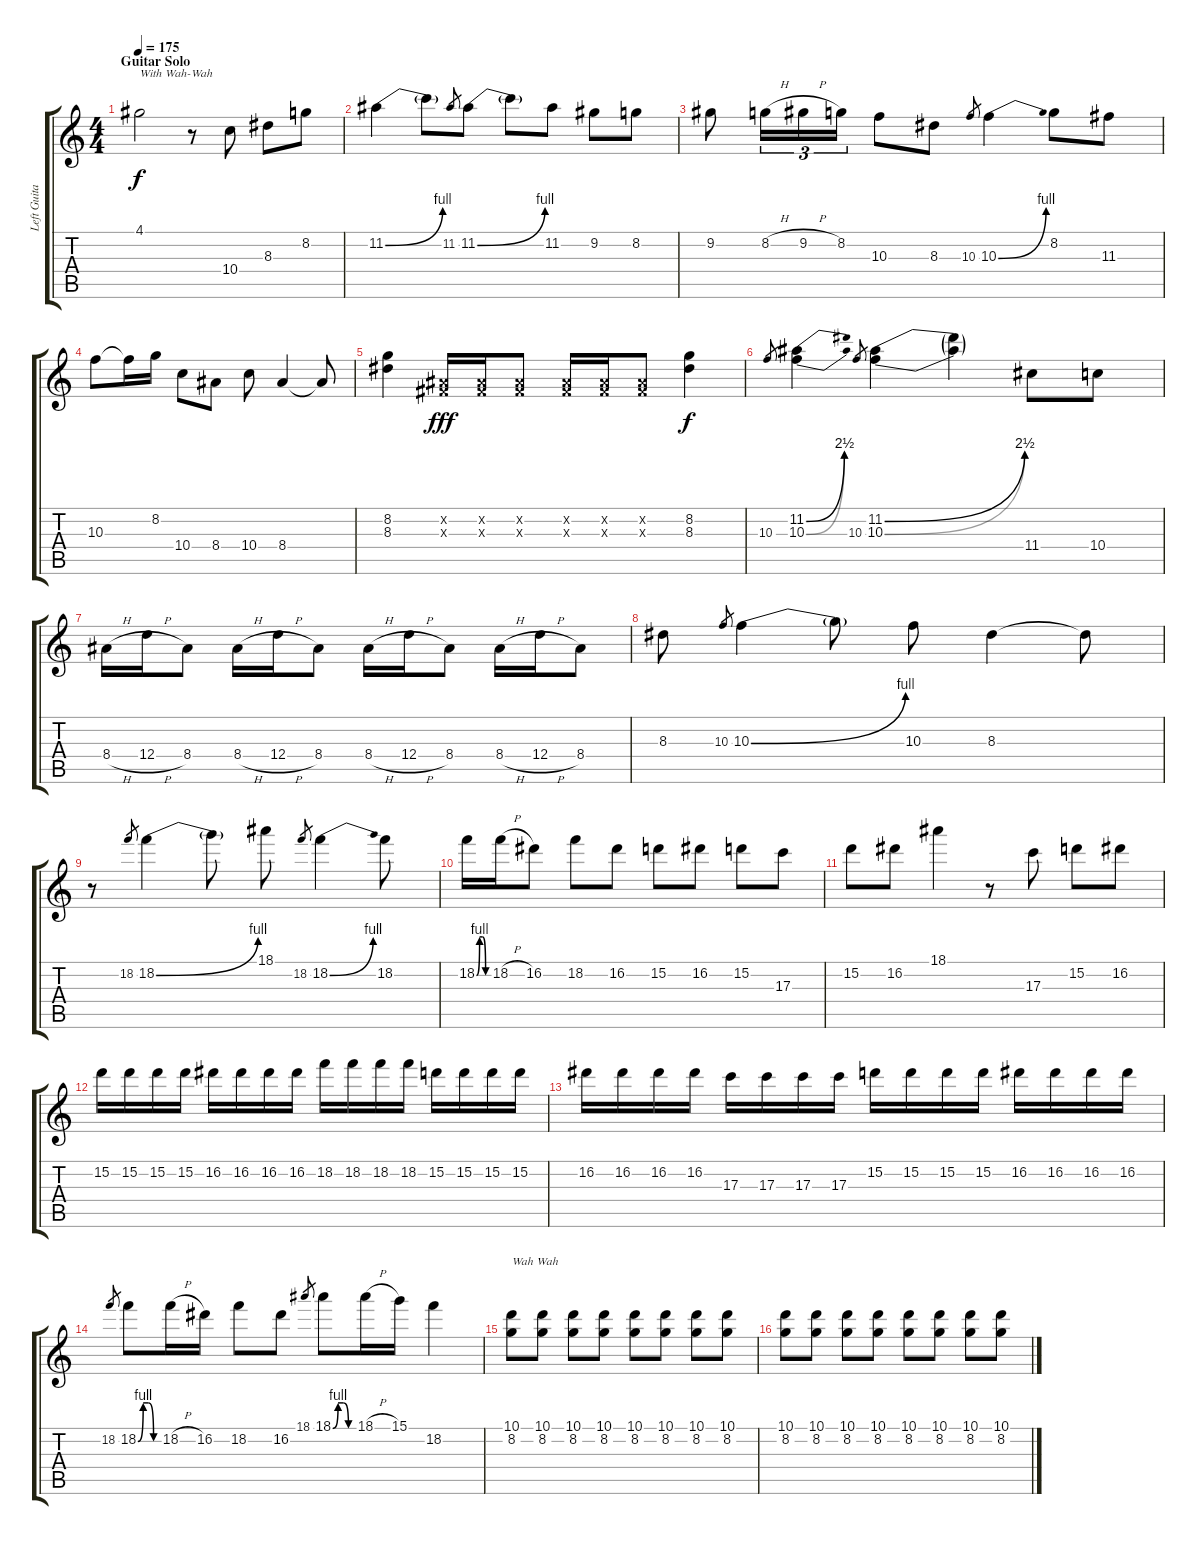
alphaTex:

\track ("Left Guitar" "Left Guita") {instrument distortionguitar}
\staff {score tabs}
\tuning (E4 B3 G3 D3 A2 E2) {hide}
\ts (4 4)
\section ("" "Guitar Solo")
\tempo 175
\clef g2
\ks c
4.1.2{txt "With Wah-Wah" dy f volume 13} r.8 10.4.8 8.3.8 8.2.8 |
11.2{be (bend 0 0 60 4)}.4 11.2{t}.8 11.2.8{gr} 11.2{be (bend 0 0 60 4)}.8 11.2{t}.8 11.2.8 9.2.8 8.2.8 |
9.2.8 8.2{h}.16{tu (3 2)} 9.2{h}.16{tu (3 2)} 8.2.16{tu (3 2)} 10.3.8 8.3.8 10.3.8{gr} 10.3{be (bend 0 0 60 4)}.4 8.2.8 11.3.8 |
10.3.8 10.3{t}.16 8.2.16 10.4.8 8.4.8 10.4.8 8.4.4 8.4{t}.8 |
(8.2 8.3).4 (-1.2{x} -1.3{x}).16{dy fff} (-1.2{x} -1.3{x}).16 (-1.2{x} -1.3{x}).8 (-1.2{x} -1.3{x}).16 (-1.2{x} -1.3{x}).16 (-1.2{x} -1.3{x}).8 (8.2 8.3).4{dy f} |
10.3.8{gr} (11.2{be (bend 0 0 60 10)} 10.3{be (bend 0 0 60 10)}).4 10.3.8{gr} (11.2{be (bend 0 0 60 10)} 10.3{be (bend 0 0 60 10)}).4 (11.2{t} 10.3{t}).4 11.4.8 10.4.8 |
8.4{h}.16 12.4{h}.16 8.4.8 8.4{h}.16 12.4{h}.16 8.4.8 8.4{h}.16 12.4{h}.16 8.4.8 8.4{h}.16 12.4{h}.16 8.4.8 |
8.3.8 10.3.8{gr} 10.3{be (bend 0 0 60 4)}.4 10.3{t}.8 10.3.8 8.3.4 8.3{t}.8 |
r.8 18.2.8{gr} 18.2{be (bend 0 0 60 4)}.4 18.2{t}.8 18.1.8 18.2.8{gr} 18.2{be (bend 0 0 60 4)}.4 18.2.8 |
18.2{be (custom 0 0 15 4 30 4 45 0 60 0)}.16 18.2{h}.16 16.2.8 18.2.8 16.2.8 15.2.8 16.2.8 15.2.8 17.3.8 |
15.2.8 16.2.8 18.1.4 r.8 17.3.8 15.2.8 16.2.8 |
15.2.16 15.2.16 15.2.16 15.2.16 16.2.16 16.2.16 16.2.16 16.2.16 18.2.16 18.2.16 18.2.16 18.2.16 15.2.16 15.2.16 15.2.16 15.2.16 |
16.2.16 16.2.16 16.2.16 16.2.16 17.3.16 17.3.16 17.3.16 17.3.16 15.2.16 15.2.16 15.2.16 15.2.16 16.2.16 16.2.16 16.2.16 16.2.16 |
18.2.8{gr} 18.2{be (custom 0 0 15 4 30 4 45 0 60 0)}.8 18.2{h}.16 16.2.16 18.2.8 16.2.8 18.1.8{gr} 18.1{be (custom 0 0 15 4 30 4 45 0 60 0)}.8 18.1{h}.16 15.1.16 18.2.4 |
(10.1 8.2).8{txt "Wah Wah"} (10.1 8.2).8 (10.1 8.2).8 (10.1 8.2).8 (10.1 8.2).8 (10.1 8.2).8 (10.1 8.2).8 (10.1 8.2).8 |
(10.1 8.2).8 (10.1 8.2).8 (10.1 8.2).8 (10.1 8.2).8 (10.1 8.2).8 (10.1 8.2).8 (10.1 8.2).8 (10.1 8.2).8
